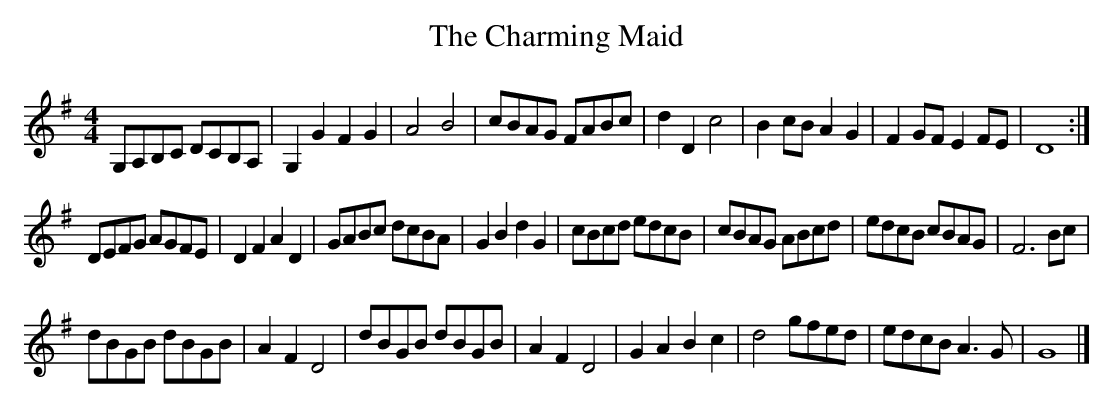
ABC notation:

X:1
T: The Charming Maid
M: 4/4
L: 1/8
K: G
G,A,B,C DCB,A, | G,2 G2 F2 G2 | A4 B4 | cBAG FABc |\
d2D2 c4 | B2cB A2G2 | F2GF E2FE | D8 :|
DEFG AGFE | D2F2 A2D2 | GABc dcBA | G2B2 d2G2 |\
cBcd edcB | cBAG ABcd | edcB cBAG | F6 Bc |
dBGB dBGB | A2F2 D4 | dBGB dBGB | A2F2 D4 |\
G2A2 B2c2 | d4 gfed | edcB A3G | G8 |]
